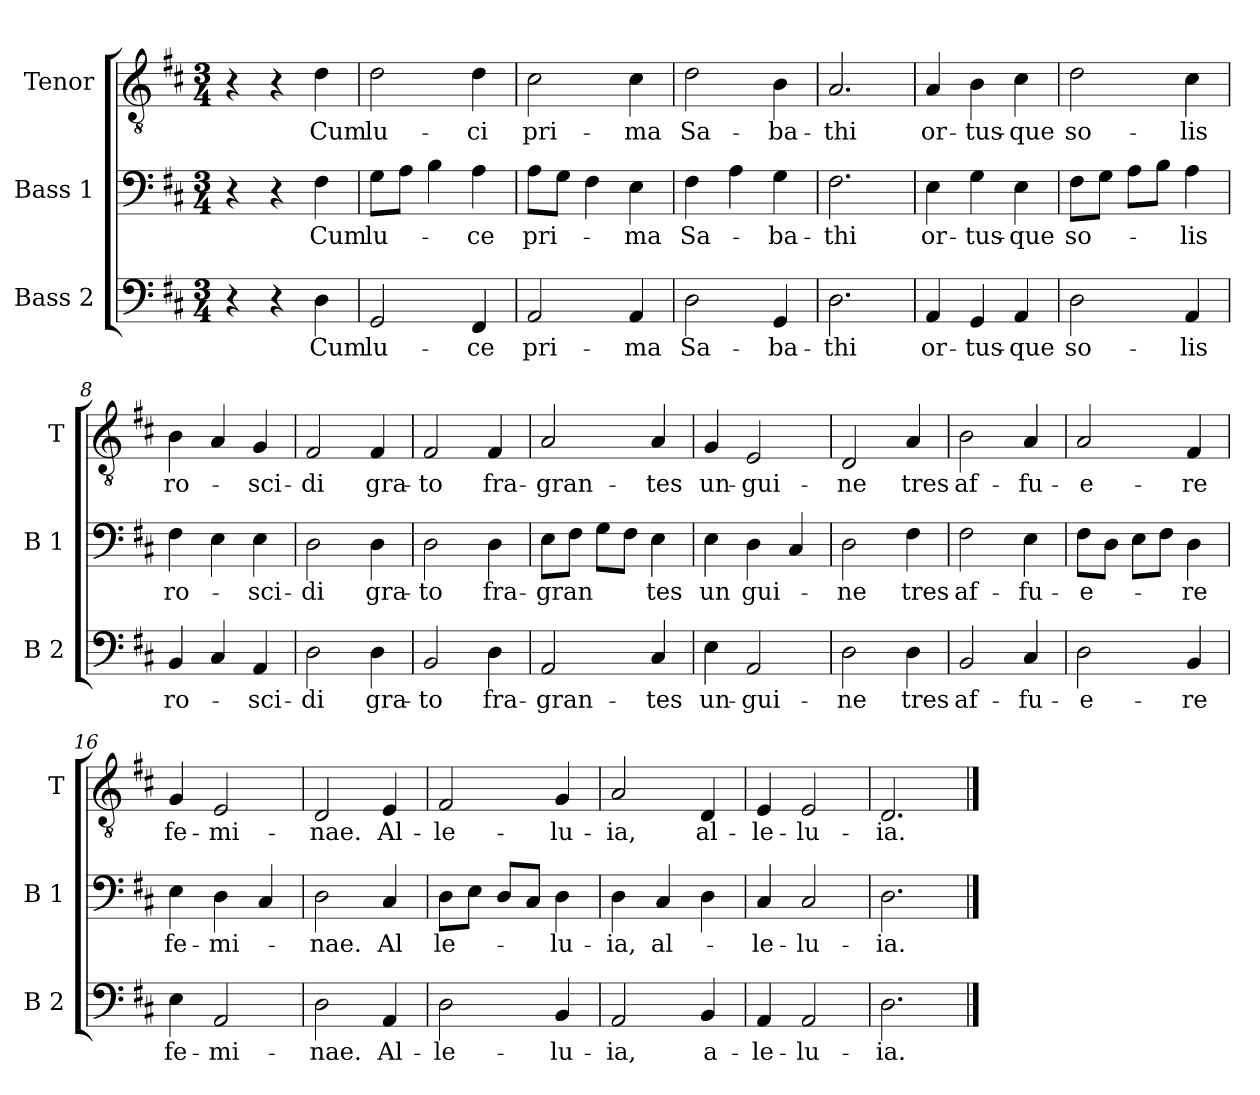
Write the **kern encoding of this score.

**kern	**text	**kern	**text	**kern	**text
*part3	*part3	*part2	*part2	*part1	*part1
*staff3	*staff3	*staff2	*staff2	*staff1	*staff1
*I"Bass 2	*	*I"Bass 1	*	*I"Tenor	*
*I'B 2	*	*I'B 1	*	*I'T	*
*clefF4	*	*clefF4	*	*clefGv2	*
*k[f#c#]	*	*k[f#c#]	*	*k[f#c#]	*
*D:	*	*D:	*	*D:	*
*M3/4	*	*M3/4	*	*M3/4	*
=1	=1	=1	=1	=1	=1
4r	.	4r	.	4r	.
4r	.	4r	.	4r	.
!	!LO:LY:b	!	!LO:LY:b	!	!LO:LY:b
4D\	Cum	4F#\	Cum	4d\	Cum
=2	=2	=2	=2	=2	=2
!	!LO:LY:b	!	!LO:LY:b	!	!LO:LY:b
2GG/	lu-	8G\L	lu-	2d\	lu-
.	.	8A\J	.	.	.
.	.	4B\	.	.	.
!	!LO:LY:b	!	!LO:LY:b	!	!LO:LY:b
4FF#/	-ce	4A\	-ce	4d\	-ci
=3	=3	=3	=3	=3	=3
!	!LO:LY:b	!	!LO:LY:b	!	!LO:LY:b
2AA/	pri-	8A\L	pri-	2c#\	pri-
.	.	8G\J	.	.	.
.	.	4F#\	.	.	.
!	!LO:LY:b	!	!LO:LY:b	!	!LO:LY:b
4AA/	-ma	4E\	-ma	4c#\	-ma
=4	=4	=4	=4	=4	=4
!	!LO:LY:b	!	!LO:LY:b	!	!LO:LY:b
2D\	Sa-	4F#\	Sa-	2d\	Sa-
.	.	4A\	.	.	.
!	!LO:LY:b	!	!LO:LY:b	!	!LO:LY:b
4GG/	-ba-	4G\	-ba-	4B\	-ba-
=5	=5	=5	=5	=5	=5
!	!LO:LY:b	!	!LO:LY:b	!	!LO:LY:b
2.D\	-thi	2.F#\	-thi	2.A/	-thi
!!LO:LB:g=z
=6	=6	=6	=6	=6	=6
!	!LO:LY:b	!	!LO:LY:b	!	!LO:LY:b
4AA/	or-	4E\	or-	4A/	or-
!	!LO:LY:b	!	!LO:LY:b	!	!LO:LY:b
4GG/	-tus-	4G\	-tus-	4B\	-tus-
!	!LO:LY:b	!	!LO:LY:b	!	!LO:LY:b
4AA/	-que	4E\	-que	4c#\	-que
=7	=7	=7	=7	=7	=7
!	!LO:LY:b	!	!LO:LY:b	!	!LO:LY:b
2D\	so-	8F#\L	so-	2d\	so-
.	.	8G\J	.	.	.
.	.	8A\L	.	.	.
.	.	8B\J	.	.	.
!	!LO:LY:b	!	!LO:LY:b	!	!LO:LY:b
4AA/	-lis	4A\	-lis	4c#\	-lis
=8	=8	=8	=8	=8	=8
!	!LO:LY:b	!	!LO:LY:b	!	!LO:LY:b
4BB/	ro-	4F#\	ro-	4B\	ro-
4C#/	.	4E\	.	4A/	.
!	!LO:LY:b	!	!LO:LY:b	!	!LO:LY:b
4AA/	-sci-	4E\	-sci-	4G/	-sci-
=9	=9	=9	=9	=9	=9
!	!LO:LY:b	!	!LO:LY:b	!	!LO:LY:b
2D\	-di	2D\	-di	2F#/	-di
!	!LO:LY:b	!	!LO:LY:b	!	!LO:LY:b
4D\	gra-	4D\	gra-	4F#/	gra-
=10	=10	=10	=10	=10	=10
!	!LO:LY:b	!	!LO:LY:b	!	!LO:LY:b
2BB/	-to	2D\	-to	2F#/	-to
!	!LO:LY:b	!	!LO:LY:b	!	!LO:LY:b
4D\	fra-	4D\	fra-	4F#/	fra-
!!LO:LB:g=z
=11	=11	=11	=11	=11	=11
!	!LO:LY:b	!	!LO:LY:b	!	!LO:LY:b
2AA/	-gran-	8E\L	-gran	2A/	-gran-
.	.	8F#\J	.	.	.
.	.	8G\L	.	.	.
.	.	8F#\J	.	.	.
!	!LO:LY:b	!	!LO:LY:b	!	!LO:LY:b
4C#/	-tes	4E\	tes	4A/	-tes
=12	=12	=12	=12	=12	=12
!	!LO:LY:b	!	!LO:LY:b	!	!LO:LY:b
4E\	un-	4E\	un	4G/	un-
!	!LO:LY:b	!	!LO:LY:b	!	!LO:LY:b
2AA/	-gui-	4D\	gui-	2E/	-gui-
.	.	4C#/	.	.	.
=13	=13	=13	=13	=13	=13
!	!LO:LY:b	!	!LO:LY:b	!	!LO:LY:b
2D\	-ne	2D\	-ne	2D/	-ne
!	!LO:LY:b	!	!LO:LY:b	!	!LO:LY:b
4D\	tres	4F#\	tres	4A/	tres
=14	=14	=14	=14	=14	=14
!	!LO:LY:b	!	!LO:LY:b	!	!LO:LY:b
2BB/	af-	2F#\	af-	2B\	af-
!	!LO:LY:b	!	!LO:LY:b	!	!LO:LY:b
4C#/	-fu-	4E\	-fu-	4A/	-fu-
=15	=15	=15	=15	=15	=15
!	!LO:LY:b	!	!LO:LY:b	!	!LO:LY:b
2D\	-e-	8F#\L	-e-	2A/	-e-
.	.	8D\J	.	.	.
.	.	8E\L	.	.	.
.	.	8F#\J	.	.	.
!	!LO:LY:b	!	!LO:LY:b	!	!LO:LY:b
4BB/	-re	4D\	-re	4F#/	-re
!!LO:LB:g=z
=16	=16	=16	=16	=16	=16
!	!LO:LY:b	!	!LO:LY:b	!	!LO:LY:b
4E\	fe-	4E\	fe-	4G/	fe-
!	!LO:LY:b	!	!LO:LY:b	!	!LO:LY:b
2AA/	-mi-	4D\	-mi-	2E/	-mi-
.	.	4C#/	.	.	.
=17	=17	=17	=17	=17	=17
!	!LO:LY:b	!	!LO:LY:b	!	!LO:LY:b
2D\	-nae.	2D\	-nae.	2D/	-nae.
!	!LO:LY:b	!	!LO:LY:b	!	!LO:LY:b
4AA/	Al-	4C#/	Al	4E/	Al-
=18	=18	=18	=18	=18	=18
!	!LO:LY:b	!	!LO:LY:b	!	!LO:LY:b
2D\	-le-	8D\L	le-	2F#/	-le-
.	.	8E\J	.	.	.
.	.	8D/L	.	.	.
.	.	8C#/J	.	.	.
!	!LO:LY:b	!	!LO:LY:b	!	!LO:LY:b
4BB/	-lu-	4D\	-lu-	4G/	-lu-
=19	=19	=19	=19	=19	=19
!	!LO:LY:b	!	!LO:LY:b	!	!LO:LY:b
2AA/	-ia,	4D\	-ia,	2A/	-ia,
!	!	!	!LO:LY:b	!	!
.	.	4C#/	al-	.	.
!	!LO:LY:b	!	!	!	!LO:LY:b
4BB/	a-	4D\	.	4D/	al-
=20	=20	=20	=20	=20	=20
!	!LO:LY:b	!	!LO:LY:b	!	!LO:LY:b
4AA/	-le-	4C#/	-le-	4E/	-le-
!	!LO:LY:b	!	!LO:LY:b	!	!LO:LY:b
2AA/	-lu-	2C#/	-lu-	2E/	-lu-
=21	=21	=21	=21	=21	=21
!	!LO:LY:b	!	!LO:LY:b	!	!LO:LY:b
2.D\	-ia.	2.D\	-ia.	2.D/	-ia.
==	==	==	==	==	==
*-	*-	*-	*-	*-	*-
